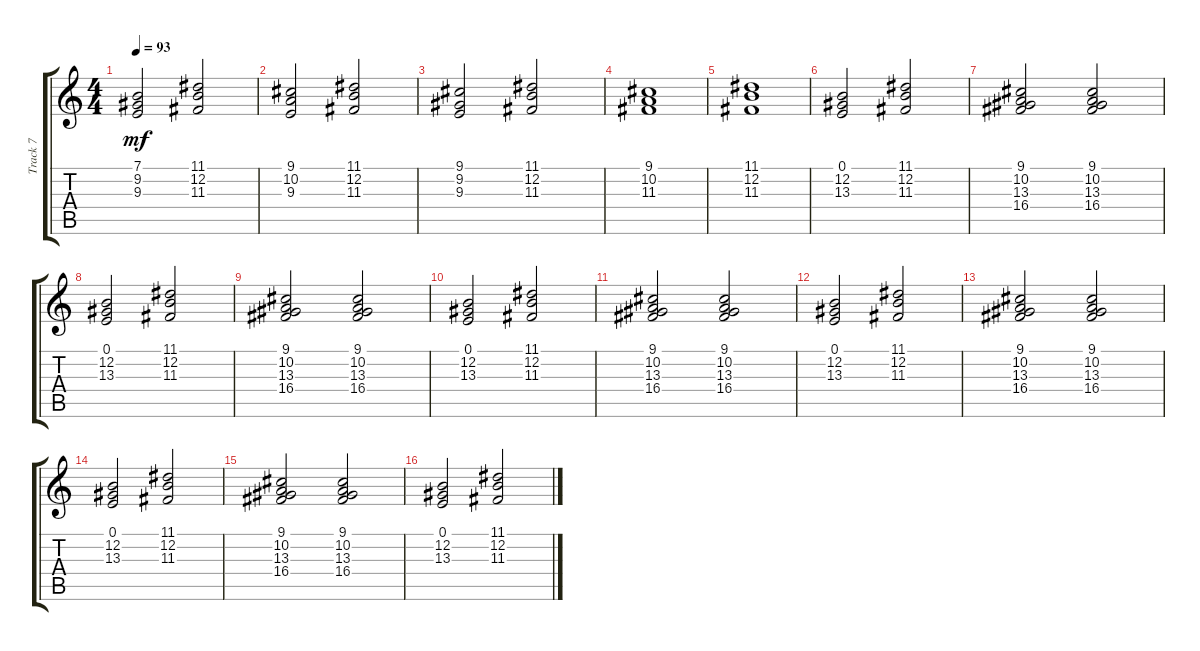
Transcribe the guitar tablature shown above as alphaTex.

\track ("Track 7" "Track 7") {instrument pad2warm}
\staff {score tabs}
\tuning (E4 B3 G3 D3 A2 E2) {hide}
\ts (4 4)
\tempo 93
\clef g2
\ks c
(7.1 9.2 9.3).2{dy mf} (11.1 12.2 11.3).2 |
(9.1 10.2 9.3).2 (11.1 12.2 11.3).2 |
(9.1 9.2 9.3).2 (11.1 12.2 11.3).2 |
(9.1 10.2 11.3).1 |
(11.1 12.2 11.3).1 |
(0.1 12.2 13.3).2 (11.1 12.2 11.3).2 |
(9.1 10.2 13.3 16.4).2 (9.1 10.2 13.3 16.4).2 |
(0.1 12.2 13.3).2 (11.1 12.2 11.3).2 |
(9.1 10.2 13.3 16.4).2 (9.1 10.2 13.3 16.4).2 |
(0.1 12.2 13.3).2 (11.1 12.2 11.3).2 |
(9.1 10.2 13.3 16.4).2 (9.1 10.2 13.3 16.4).2 |
(0.1 12.2 13.3).2 (11.1 12.2 11.3).2 |
(9.1 10.2 13.3 16.4).2 (9.1 10.2 13.3 16.4).2 |
(0.1 12.2 13.3).2 (11.1 12.2 11.3).2 |
(9.1 10.2 13.3 16.4).2 (9.1 10.2 13.3 16.4).2 |
(0.1 12.2 13.3).2 (11.1 12.2 11.3).2
